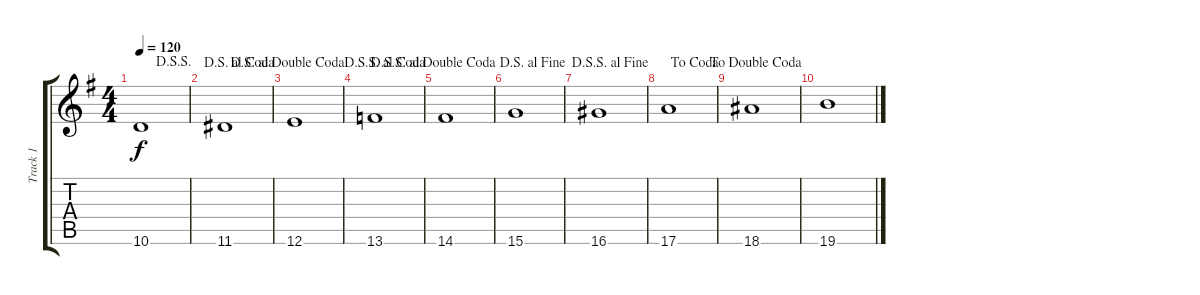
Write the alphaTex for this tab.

\track ("Track 1" "Track 1") {instrument distortionguitar}
\staff {score tabs}
\tuning (E4 B3 G3 D3 A2 E2) {hide}
\ts (4 4)
\jump dalsegnosegno
\tempo 120
\clef g2
\ks g
10.6.1{dy f} |
\jump dalsegnoalcoda
11.6.1 |
\jump dalsegnoaldoublecoda
12.6.1 |
\jump dalsegnosegnoalcoda
13.6.1 |
\jump dalsegnosegnoaldoublecoda
14.6.1 |
\jump dalsegnoalfine
15.6.1 |
\jump dalsegnosegnoalfine
16.6.1 |
\jump dacoda
17.6.1 |
\jump dadoublecoda
18.6.1 |
19.6.1
